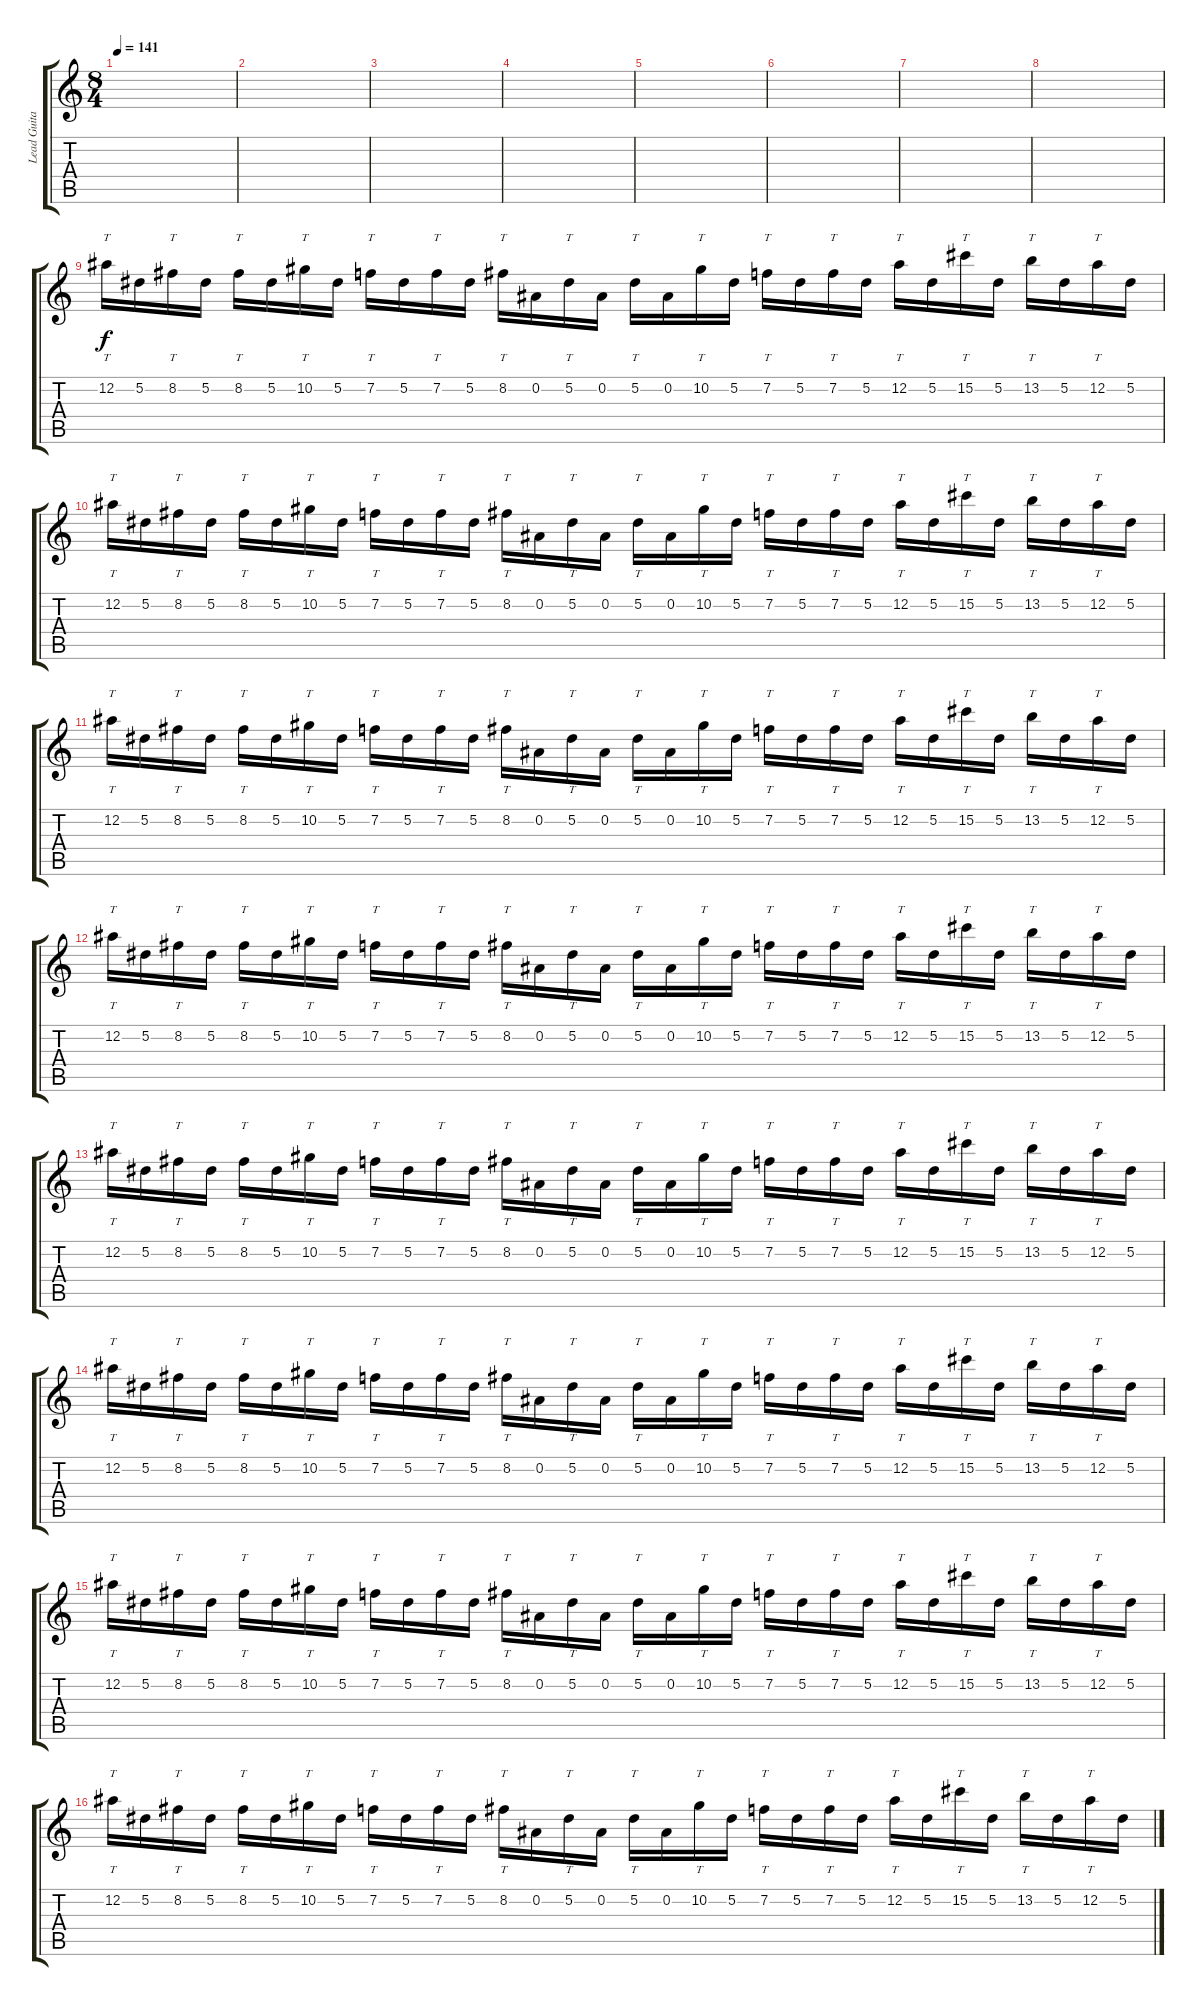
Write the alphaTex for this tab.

\track ("Lead Guitar" "Lead Guita") {instrument distortionguitar}
\staff {score tabs}
\tuning (Eb4 Bb3 Gb3 Db3 Ab2 Eb2) {hide}
\ts (8 4)
\tempo 141
\clef g2
\ks c
|
|
|
|
|
|
|
|
12.2.16{tt} 5.2.16 8.2.16{tt} 5.2.16 8.2.16{tt} 5.2.16 10.2.16{tt} 5.2.16 7.2.16{tt} 5.2.16 7.2.16{tt} 5.2.16 8.2.16{tt} 0.2.16 5.2.16{tt} 0.2.16 5.2.16{tt} 0.2.16 10.2.16{tt} 5.2.16 7.2.16{tt} 5.2.16 7.2.16{tt} 5.2.16 12.2.16{tt} 5.2.16 15.2.16{tt} 5.2.16 13.2.16{tt} 5.2.16 12.2.16{tt} 5.2.16 |
12.2.16{tt} 5.2.16 8.2.16{tt} 5.2.16 8.2.16{tt} 5.2.16 10.2.16{tt} 5.2.16 7.2.16{tt} 5.2.16 7.2.16{tt} 5.2.16 8.2.16{tt} 0.2.16 5.2.16{tt} 0.2.16 5.2.16{tt} 0.2.16 10.2.16{tt} 5.2.16 7.2.16{tt} 5.2.16 7.2.16{tt} 5.2.16 12.2.16{tt} 5.2.16 15.2.16{tt} 5.2.16 13.2.16{tt} 5.2.16 12.2.16{tt} 5.2.16 |
12.2.16{tt} 5.2.16 8.2.16{tt} 5.2.16 8.2.16{tt} 5.2.16 10.2.16{tt} 5.2.16 7.2.16{tt} 5.2.16 7.2.16{tt} 5.2.16 8.2.16{tt} 0.2.16 5.2.16{tt} 0.2.16 5.2.16{tt} 0.2.16 10.2.16{tt} 5.2.16 7.2.16{tt} 5.2.16 7.2.16{tt} 5.2.16 12.2.16{tt} 5.2.16 15.2.16{tt} 5.2.16 13.2.16{tt} 5.2.16 12.2.16{tt} 5.2.16 |
12.2.16{tt} 5.2.16 8.2.16{tt} 5.2.16 8.2.16{tt} 5.2.16 10.2.16{tt} 5.2.16 7.2.16{tt} 5.2.16 7.2.16{tt} 5.2.16 8.2.16{tt} 0.2.16 5.2.16{tt} 0.2.16 5.2.16{tt} 0.2.16 10.2.16{tt} 5.2.16 7.2.16{tt} 5.2.16 7.2.16{tt} 5.2.16 12.2.16{tt} 5.2.16 15.2.16{tt} 5.2.16 13.2.16{tt} 5.2.16 12.2.16{tt} 5.2.16 |
12.2.16{tt} 5.2.16 8.2.16{tt} 5.2.16 8.2.16{tt} 5.2.16 10.2.16{tt} 5.2.16 7.2.16{tt} 5.2.16 7.2.16{tt} 5.2.16 8.2.16{tt} 0.2.16 5.2.16{tt} 0.2.16 5.2.16{tt} 0.2.16 10.2.16{tt} 5.2.16 7.2.16{tt} 5.2.16 7.2.16{tt} 5.2.16 12.2.16{tt} 5.2.16 15.2.16{tt} 5.2.16 13.2.16{tt} 5.2.16 12.2.16{tt} 5.2.16 |
12.2.16{tt} 5.2.16 8.2.16{tt} 5.2.16 8.2.16{tt} 5.2.16 10.2.16{tt} 5.2.16 7.2.16{tt} 5.2.16 7.2.16{tt} 5.2.16 8.2.16{tt} 0.2.16 5.2.16{tt} 0.2.16 5.2.16{tt} 0.2.16 10.2.16{tt} 5.2.16 7.2.16{tt} 5.2.16 7.2.16{tt} 5.2.16 12.2.16{tt} 5.2.16 15.2.16{tt} 5.2.16 13.2.16{tt} 5.2.16 12.2.16{tt} 5.2.16 |
12.2.16{tt} 5.2.16 8.2.16{tt} 5.2.16 8.2.16{tt} 5.2.16 10.2.16{tt} 5.2.16 7.2.16{tt} 5.2.16 7.2.16{tt} 5.2.16 8.2.16{tt} 0.2.16 5.2.16{tt} 0.2.16 5.2.16{tt} 0.2.16 10.2.16{tt} 5.2.16 7.2.16{tt} 5.2.16 7.2.16{tt} 5.2.16 12.2.16{tt} 5.2.16 15.2.16{tt} 5.2.16 13.2.16{tt} 5.2.16 12.2.16{tt} 5.2.16 |
12.2.16{tt} 5.2.16 8.2.16{tt} 5.2.16 8.2.16{tt} 5.2.16 10.2.16{tt} 5.2.16 7.2.16{tt} 5.2.16 7.2.16{tt} 5.2.16 8.2.16{tt} 0.2.16 5.2.16{tt} 0.2.16 5.2.16{tt} 0.2.16 10.2.16{tt} 5.2.16 7.2.16{tt} 5.2.16 7.2.16{tt} 5.2.16 12.2.16{tt} 5.2.16 15.2.16{tt} 5.2.16 13.2.16{tt} 5.2.16 12.2.16{tt} 5.2.16
